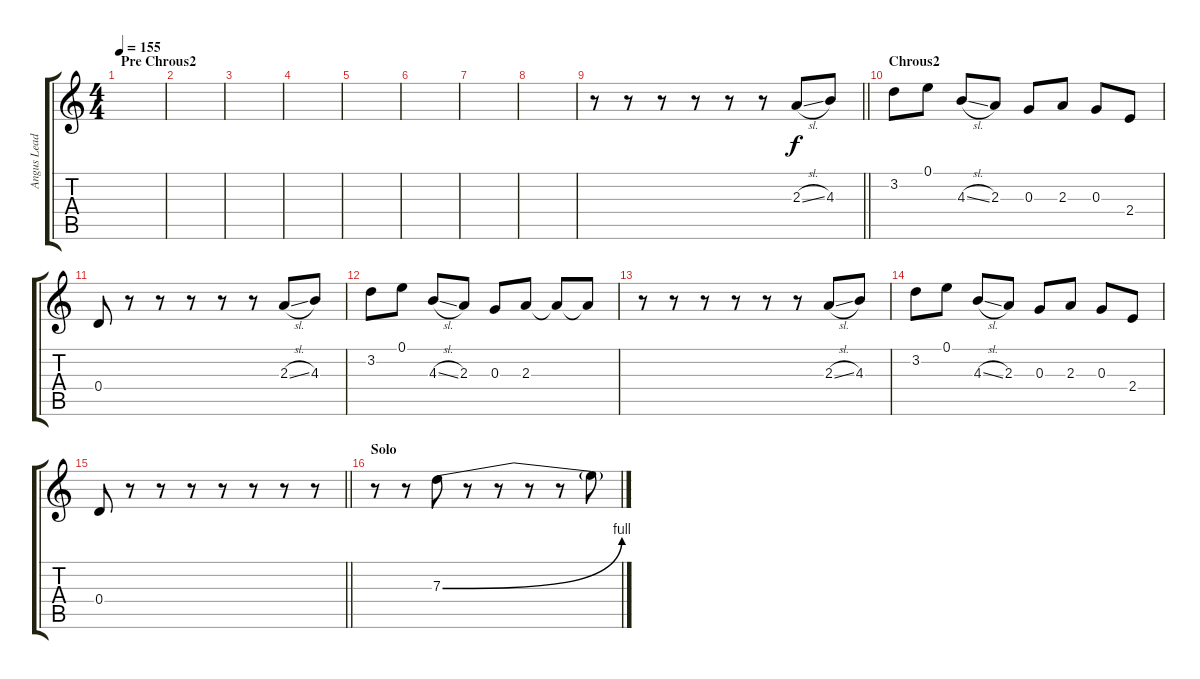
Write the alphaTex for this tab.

\track ("Angus Lead" "Angus Lead") {instrument distortionguitar}
\staff {score tabs}
\tuning (E4 B3 G3 D3 A2 E2) {hide}
\ts (4 4)
\section ("" "Pre Chrous2")
\tempo 155
\clef g2
\ks c
|
|
|
|
|
|
|
|
\barLineRight lightlight
r.8 r.8 r.8 r.8 r.8 r.8 2.3{sl}.8 4.3.8 |
\section ("" "Chrous2")
3.2.8 0.1.8 4.3{sl}.8 2.3.8 0.3.8 2.3.8 0.3.8 2.4.8 |
0.4.8 r.8 r.8 r.8 r.8 r.8 2.3{sl}.8 4.3.8 |
3.2.8 0.1.8 4.3{sl}.8 2.3.8 0.3.8 2.3.8 2.3{t}.8 2.3{t}.8 |
r.8 r.8 r.8 r.8 r.8 r.8 2.3{sl}.8 4.3.8 |
3.2.8 0.1.8 4.3{sl}.8 2.3.8 0.3.8 2.3.8 0.3.8 2.4.8 |
\barLineRight lightlight
0.4.8 r.8 r.8 r.8 r.8 r.8 r.8 r.8 |
\section ("" "Solo")
r.8{balance 8 instrument distortionguitar} r.8 7.3{be (bend 0 0 60 4)}.8 r.8 r.8 r.8 r.8 7.3{t}.8
